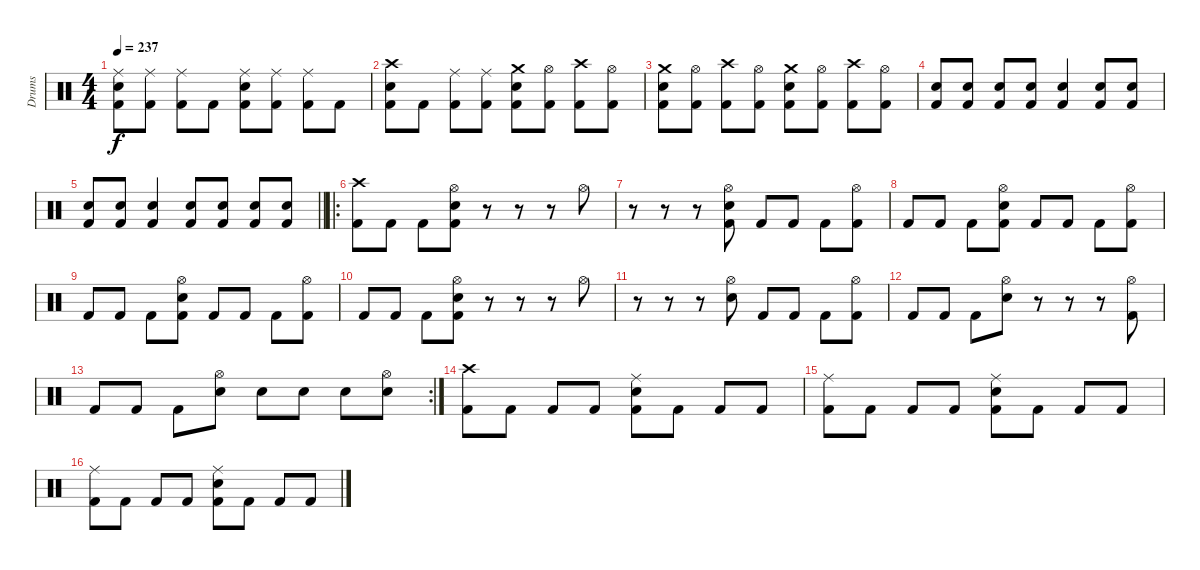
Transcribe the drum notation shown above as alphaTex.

\track ("Drums" "Drums") {instrument percussion}
\staff {score}
\articulation defaults
\ts (4 4)
\tempo 237
\clef neutral
\ks c
("Ride (middle)" "Snare (hit) 2" "Kick (hit) 2").8{dy f} ("Ride (middle)" "Kick (hit) 2").8 ("Ride (middle)" "Kick (hit) 2").8 "Kick (hit) 2".8 ("Ride (middle)" "Snare (hit) 2" "Kick (hit) 2").8 ("Ride (middle)" "Kick (hit) 2").8 ("Ride (middle)" "Kick (hit) 2").8 "Kick (hit) 2".8 |
("Crash high (hit)" "Snare (hit) 2" "Kick (hit) 2").8 "Kick (hit) 2".8 ("Ride (middle)" "Kick (hit) 2").8 ("Ride (middle)" "Kick (hit) 2").8 ("Crash medium (hit)" "Snare (hit) 2" "Kick (hit) 2").8 ("Hi-Hat (open)" "Kick (hit) 2").8 ("Crash high (hit)" "Kick (hit) 2").8 ("Hi-Hat (open)" "Kick (hit) 2").8 |
("Crash medium (hit)" "Snare (hit) 2" "Kick (hit) 2").8 ("Hi-Hat (open)" "Kick (hit) 2").8 ("Crash high (hit)" "Kick (hit) 2").8 ("Hi-Hat (open)" "Kick (hit) 2").8 ("Crash medium (hit)" "Snare (hit) 2" "Kick (hit) 2").8 ("Hi-Hat (open)" "Kick (hit) 2").8 ("Crash high (hit)" "Kick (hit) 2").8 ("Hi-Hat (open)" "Kick (hit) 2").8 |
("Snare (hit) 2" "Kick (hit) 2").8 ("Snare (hit) 2" "Kick (hit) 2").8 ("Snare (hit) 2" "Kick (hit) 2").8 ("Snare (hit) 2" "Kick (hit) 2").8 ("Snare (hit) 2" "Kick (hit) 2").4 ("Snare (hit) 2" "Kick (hit) 2").8 ("Snare (hit) 2" "Kick (hit) 2").8 |
\barLineRight lightlight
("Snare (hit) 2" "Kick (hit) 2").8 ("Snare (hit) 2" "Kick (hit) 2").8 ("Snare (hit) 2" "Kick (hit) 2").4 ("Snare (hit) 2" "Kick (hit) 2").8 ("Snare (hit) 2" "Kick (hit) 2").8 ("Snare (hit) 2" "Kick (hit) 2").8 ("Snare (hit) 2" "Kick (hit) 2").8 |
\ro
("Crash high (hit)" "Kick (hit) 2").8 "Kick (hit) 2".8 "Kick (hit) 2".8 ("Hi-Hat (open)" "Snare (hit) 2" "Kick (hit) 2").8 r.8 r.8 r.8 "Hi-Hat (open)".8 |
r.8 r.8 r.8 ("Hi-Hat (open)" "Snare (hit) 2" "Kick (hit) 2").8 "Kick (hit) 2".8 "Kick (hit) 2".8 "Kick (hit) 2".8 ("Hi-Hat (open)" "Kick (hit) 2").8 |
"Kick (hit) 2".8 "Kick (hit) 2".8 "Kick (hit) 2".8 ("Hi-Hat (open)" "Snare (hit) 2" "Kick (hit) 2").8 "Kick (hit) 2".8 "Kick (hit) 2".8 "Kick (hit) 2".8 ("Hi-Hat (open)" "Kick (hit) 2").8 |
"Kick (hit) 2".8 "Kick (hit) 2".8 "Kick (hit) 2".8 ("Hi-Hat (open)" "Snare (hit) 2" "Kick (hit) 2").8 "Kick (hit) 2".8 "Kick (hit) 2".8 "Kick (hit) 2".8 ("Hi-Hat (open)" "Kick (hit) 2").8 |
"Kick (hit) 2".8 "Kick (hit) 2".8 "Kick (hit) 2".8 ("Hi-Hat (open)" "Snare (hit) 2" "Kick (hit) 2").8 r.8 r.8 r.8 "Hi-Hat (open)".8 |
r.8 r.8 r.8 ("Hi-Hat (open)" "Snare (hit) 2").8 "Kick (hit) 2".8 "Kick (hit) 2".8 "Kick (hit) 2".8 ("Hi-Hat (open)" "Kick (hit) 2").8 |
"Kick (hit) 2".8 "Kick (hit) 2".8 "Kick (hit) 2".8 ("Hi-Hat (open)" "Snare (hit) 2").8 r.8 r.8 r.8 ("Hi-Hat (open)" "Kick (hit) 2").8 |
\rc 2 "Kick (hit) 2".8 "Kick (hit) 2".8 "Kick (hit) 2".8
("Hi-Hat (open)" "Snare (hit) 2").8 "Snare (hit) 2".8 "Snare (hit) 2".8 "Snare (hit) 2".8 ("Hi-Hat (open)" "Snare (hit) 2").8 |
("Crash high (hit)" "Kick (hit) 2").8 "Kick (hit) 2".8 "Kick (hit) 2".8 "Kick (hit) 2".8 ("Ride (middle)" "Snare (hit) 2" "Kick (hit) 2").8 "Kick (hit) 2".8 "Kick (hit) 2".8 "Kick (hit) 2".8 |
("Ride (middle)" "Kick (hit) 2").8 "Kick (hit) 2".8 "Kick (hit) 2".8 "Kick (hit) 2".8 ("Ride (middle)" "Snare (hit) 2" "Kick (hit) 2").8 "Kick (hit) 2".8 "Kick (hit) 2".8 "Kick (hit) 2".8 |
("Ride (middle)" "Kick (hit) 2").8 "Kick (hit) 2".8 "Kick (hit) 2".8 "Kick (hit) 2".8 ("Ride (middle)" "Snare (hit) 2" "Kick (hit) 2").8 "Kick (hit) 2".8 "Kick (hit) 2".8 "Kick (hit) 2".8
